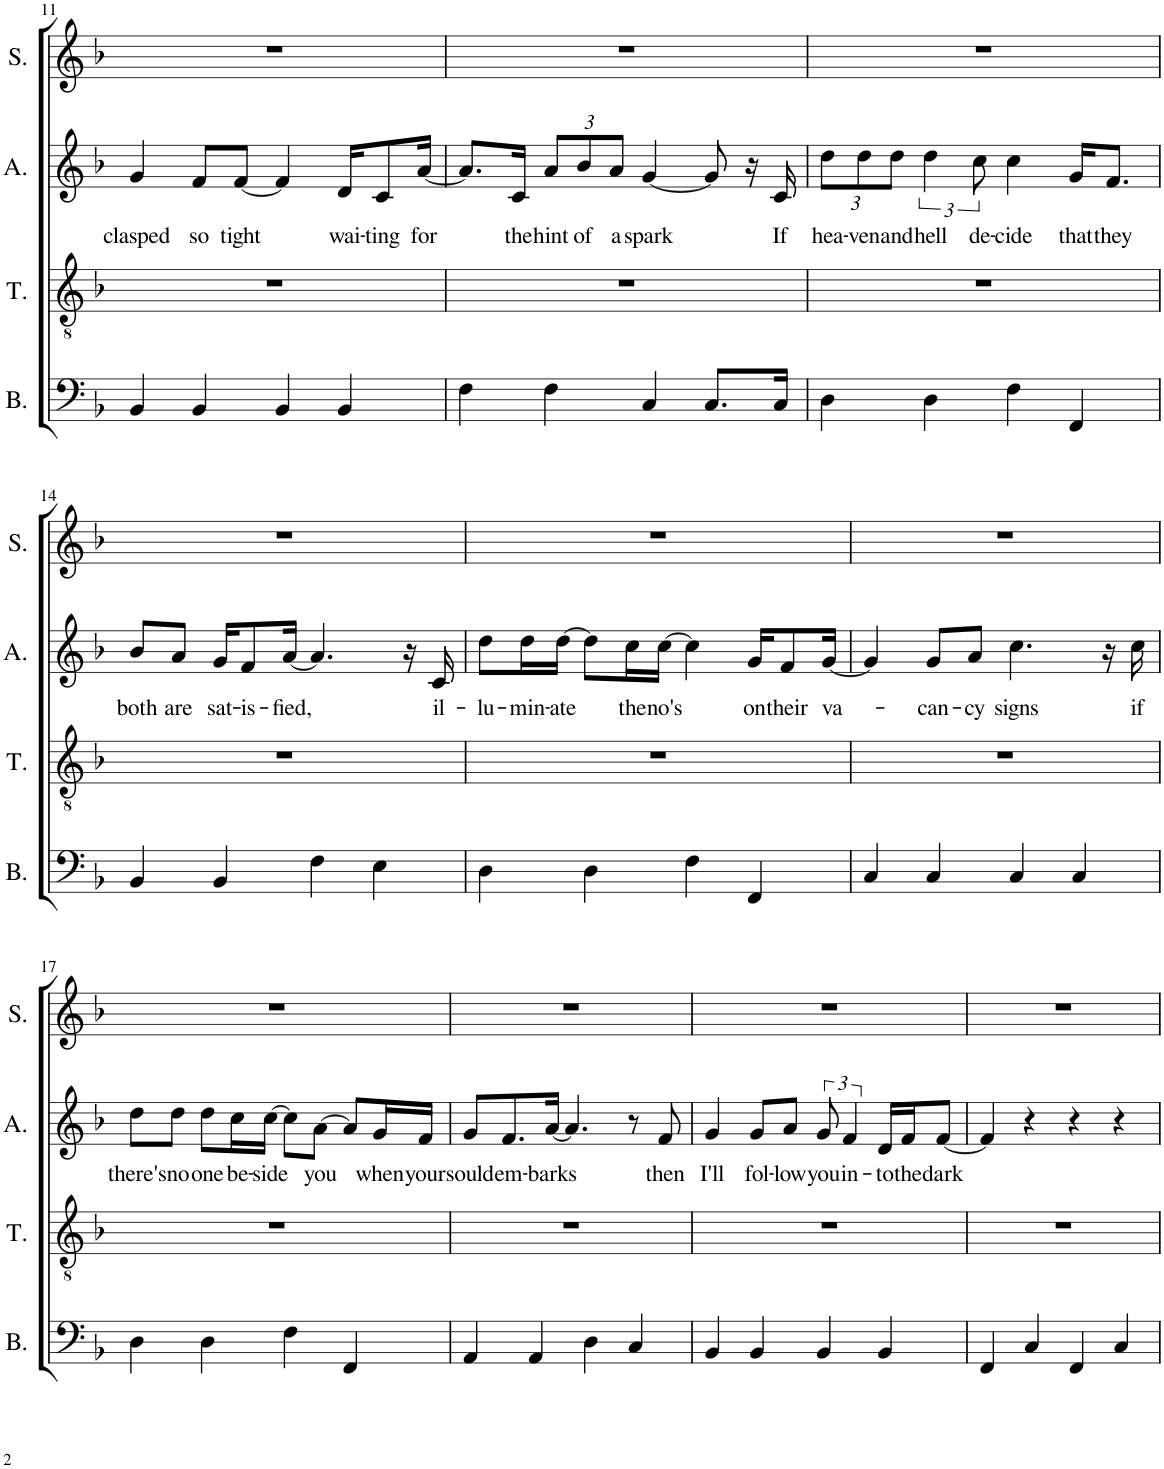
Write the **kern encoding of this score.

**kern	**kern	**kern	**text	**kern
*part4	*part3	*part2	*part2	*part1
*staff4	*staff3	*staff2	*staff2	*staff1
*I"Bass	*I"Tenor	*I"Alto	*	*I"Soprano
*I'B.	*I'T.	*I'A.	*	*I'S.
!!LO:PB:g=z
*clefF4	*clefGv2	*clefG2	*	*clefG2
*k[b-]	*k[b-]	*k[b-]	*	*k[b-]
*M4/4	*M4/4	*M4/4	*	*M4/4
=11	=11	=11	=11	=11
!	!	!	!LO:LY:b	!
4BB-/	1r	4g/	clasped	1r
!	!	!	!LO:LY:b	!
4BB-/	.	8f/L	so	.
!	!	!	!LO:LY:b	!
.	.	[8f/J	tight	.
4BB-/	.	4f/]	.	.
!	!	!	!LO:LY:b	!
4BB-/	.	16d/KL	wai-	.
!	!	!	!LO:LY:b	!
.	.	8c/	-ting	.
!	!	!	!LO:LY:b	!
.	.	[16a/Jk	for	.
=12	=12	=12	=12	=12
4F\	1r	8.a/L]	.	1r
!	!	!	!LO:LY:b	!
.	.	16c/Jk	the	.
*	*	*Xbrackettup	*	*
!	!	!	!LO:LY:b	!
4F\	.	12a/L	hint	.
!	!	!	!LO:LY:b	!
.	.	12b-/	of	.
!	!	!	!LO:LY:b	!
.	.	12a/J	a	.
!	!	!	!LO:LY:b	!
4C/	.	[4g/	spark	.
8.C/L	.	8g/]	.	.
.	.	16r	.	.
!	!	!	!LO:LY:b	!
16C/Jk	.	16c/	If	.
=13	=13	=13	=13	=13
!	!	!	!LO:LY:b	!
4D\	1r	12dd\L	hea-	1r
!	!	!	!LO:LY:b	!
.	.	12dd\	-ven	.
!	!	!	!LO:LY:b	!
.	.	12dd\J	and	.
*	*	*brackettup	*	*
!	!	!	!LO:LY:b	!
4D\	.	6dd\	hell	.
!	!	!	!LO:LY:b	!
.	.	12cc\	de-	.
!	!	!	!LO:LY:b	!
4F\	.	4cc\	-cide	.
!	!	!	!LO:LY:b	!
4FF/	.	16g/KL	that	.
!	!	!	!LO:LY:b	!
.	.	8.f/J	they	.
!!LO:LB:g=z
=14	=14	=14	=14	=14
!	!	!	!LO:LY:b	!
4BB-/	1r	8b-/L	both	1r
!	!	!	!LO:LY:b	!
.	.	8a/J	are	.
!	!	!	!LO:LY:b	!
4BB-/	.	16g/KL	sat-	.
!	!	!	!LO:LY:b	!
.	.	8f/	-is-	.
!	!	!	!LO:LY:b	!
.	.	[16a/Jk	-fied,	.
4F\	.	4.a/]	.	.
4E\	.	.	.	.
.	.	16r	.	.
!	!	!	!LO:LY:b	!
.	.	16c/	il-	.
=15	=15	=15	=15	=15
!	!	!	!LO:LY:b	!
4D\	1r	8dd\L	-lu-	1r
!	!	!	!LO:LY:b	!
.	.	16dd\L	-min-	.
!	!	!	!LO:LY:b	!
.	.	[16dd\JJ	-ate	.
4D\	.	8dd\L]	.	.
!	!	!	!LO:LY:b	!
.	.	16cc\L	the	.
!	!	!	!LO:LY:b	!
.	.	[16cc\JJ	no's	.
4F\	.	4cc\]	.	.
!	!	!	!LO:LY:b	!
4FF/	.	16g/KL	on	.
!	!	!	!LO:LY:b	!
.	.	8f/	their	.
!	!	!	!LO:LY:b	!
.	.	[16g/Jk	va-	.
=16	=16	=16	=16	=16
4C/	1r	4g/]	.	1r
!	!	!	!LO:LY:b	!
4C/	.	8g/L	can-	.
!	!	!	!LO:LY:b	!
.	.	8a/J	-cy	.
!	!	!	!LO:LY:b	!
4C/	.	4.cc\	signs	.
4C/	.	.	.	.
.	.	16r	.	.
!	!	!	!LO:LY:b	!
.	.	16cc\	if	.
!!LO:LB:g=z
=17	=17	=17	=17	=17
!	!	!	!LO:LY:b	!
4D\	1r	8dd\L	there's	1r
!	!	!	!LO:LY:b	!
.	.	8dd\J	no	.
!	!	!	!LO:LY:b	!
4D\	.	8dd\L	one	.
!	!	!	!LO:LY:b	!
.	.	16cc\L	be-	.
!	!	!	!LO:LY:b	!
.	.	[16cc\JJ	-side	.
4F\	.	8cc\L]	.	.
!	!	!	!LO:LY:b	!
.	.	[8a\J	you	.
4FF/	.	8a/L]	.	.
!	!	!	!LO:LY:b	!
.	.	16g/L	when	.
!	!	!	!LO:LY:b	!
.	.	16f/JJ	your	.
=18	=18	=18	=18	=18
!	!	!	!LO:LY:b	!
4AA/	1r	8g/L	sould	1r
!	!	!	!LO:LY:b	!
.	.	8.f/	em-	.
4AA/	.	.	.	.
!	!	!	!LO:LY:b	!
.	.	[16a/Jk	-barks	.
.	.	4.a/]	.	.
4D\	.	.	.	.
4C/	.	8r	.	.
!	!	!	!LO:LY:b	!
.	.	8f/	then	.
=19	=19	=19	=19	=19
!	!	!	!LO:LY:b	!
4BB-/	1r	4g/	I'll	1r
!	!	!	!LO:LY:b	!
4BB-/	.	8g/L	fol-	.
!	!	!	!LO:LY:b	!
.	.	8a/J	-low	.
!	!	!	!LO:LY:b	!
4BB-/	.	12g/	you	.
!	!	!	!LO:LY:b	!
.	.	6f/	in-	.
!	!	!	!LO:LY:b	!
4BB-/	.	16d/LL	-to	.
!	!	!	!LO:LY:b	!
.	.	16f/J	the	.
!	!	!	!LO:LY:b	!
.	.	[8f/J	dark	.
=20	=20	=20	=20	=20
4FF/	1r	4f/]	.	1r
4C/	.	4r	.	.
4FF/	.	4r	.	.
4C/	.	4r	.	.
=	=	=	=	=
*-	*-	*-	*-	*-
